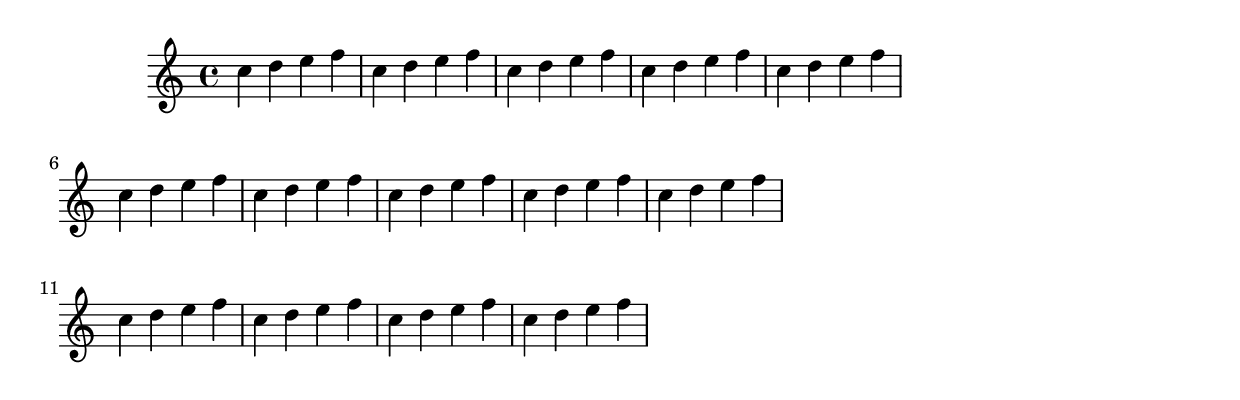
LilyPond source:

%% Do not edit this file; it is auto-generated from LSR http://lsr.dsi.unimi.it
%% This file is in the public domain.
\version "2.13.1"

\header {
  lsrtags = "keyboards"

%% Translation of GIT committish: 00e3a8264e138ad61b4f115a173190d5e9dc7533
  texidoces = "
Los símbolos específicos de acordeón discanto se escriben mediante
@code{\\markup}.  Se puede trucar la colocación vertical de los
símbolos modificando los argumentos de @code{\\raise}.

"
  doctitlees = "Símbolos de acordeón discanto"
%% Translation of GIT committish: 6743e7d829e2efe37d5d00133094df664f1960df
  
  doctitlede = "Symbole für Akkordeon-Diskantregister"
  texidocde = "
Diskantregister für Akkordeon können mit @code{\\markup} dargestellt werden.
Die vertikale Position der einzelnen Elemente werden mit @code{\\raise}
angepasst.
"

  texidoc = "
Accordion discant-specific symbols are added using @code{\\markup}. The
vertical placement of the symbols can be tweaked by changing the
@code{\\raise} arguments.



"
  doctitle = "Accordion-discant symbols"
} % begin verbatim

discant = \markup {
  \musicglyph #"accordion.accDiscant"
}
dot = \markup {
  \musicglyph #"accordion.accDot"
}

\layout { ragged-right = ##t }

% 16 voets register
accBasson = ^\markup {
  \combine
  \discant
  \raise #0.5 \dot
}

% een korig 8 en 16 voets register
accBandon = ^\markup {
  \combine
    \discant
    \combine
      \raise #0.5 \dot
      \raise #1.5 \dot
}

accVCello = ^\markup {
  \combine
    \discant
    \combine
      \raise #0.5 \dot
      \combine
        \raise #1.5 \dot
        \translate #'(1 . 0) \raise #1.5 \dot
}

% 4-8-16 voets register
accHarmon = ^\markup {
  \combine
    \discant
    \combine
      \raise #0.5 \dot
      \combine
        \raise #1.5 \dot
        \raise #2.5 \dot
}

accTrombon = ^\markup {
  \combine
    \discant
    \combine
      \raise #0.5 \dot
      \combine
        \raise #1.5 \dot
        \combine
          \translate #'(1 . 0) \raise #1.5 \dot
          \translate #'(-1 . 0) \raise #1.5 \dot
}

% eenkorig 4 en 16 voets register
accOrgan = ^\markup {
  \combine
    \discant
    \combine
      \raise #0.5 \dot
      \raise #2.5 \dot
}

accMaster = ^\markup {
  \combine
    \discant
    \combine
      \raise #0.5 \dot
      \combine
        \raise #1.5 \dot
        \combine
          \translate #'(1 . 0) \raise #1.5 \dot
          \combine
            \translate #'(-1 . 0) \raise #1.5 \dot
            \raise #2.5 \dot
}

accAccord = ^\markup {
  \combine
    \discant
    \combine
      \raise #1.5 \dot
      \combine
        \translate #'(1 . 0) \raise #1.5 \dot
        \combine
          \translate #'(-1 . 0) \raise #1.5 \dot
          \raise #2.5 \dot
}

accMusette = ^\markup {
  \combine
    \discant
    \combine
      \raise #1.5 \dot
      \combine
        \translate #'(1 . 0) \raise #1.5 \dot
        \translate #'(-1 . 0) \raise #1.5 \dot
}

accCeleste = ^\markup {
  \combine
    \discant
    \combine
      \raise #1.5 \dot
      \translate #'(-1 . 0) \raise #1.5 \dot
}

accOboe = ^\markup {
  \combine
    \discant
    \combine
      \raise #1.5 \dot
      \raise #2.5 \dot
}

accClarin = ^\markup {
  \combine
    \discant
    \raise #1.5 \dot
}

accPiccolo = ^\markup {
    \combine
       \discant 
       \raise #2.5 \dot
}

accViolin = ^\markup {
  \combine
    \discant
    \combine
      \raise #1.5 \dot
      \combine
        \translate #'(1 . 0) \raise #1.5 \dot
        \raise #2.5 \dot
}

\relative c'' {
  c4 d\accBasson e f
  c4 d\accBandon e f
  c4 d\accVCello e f
  c4 d\accHarmon e f
  c4 d\accTrombon e f
  \break
  c4 d\accOrgan e f
  c4 d\accMaster e f
  c4 d\accAccord e f
  c4 d\accMusette e f
  c4 d\accCeleste e f
  \break
  c4 d\accOboe e f
  c4 d\accClarin e f
  c4 d\accPiccolo e f
  c4 d\accViolin e f
}

